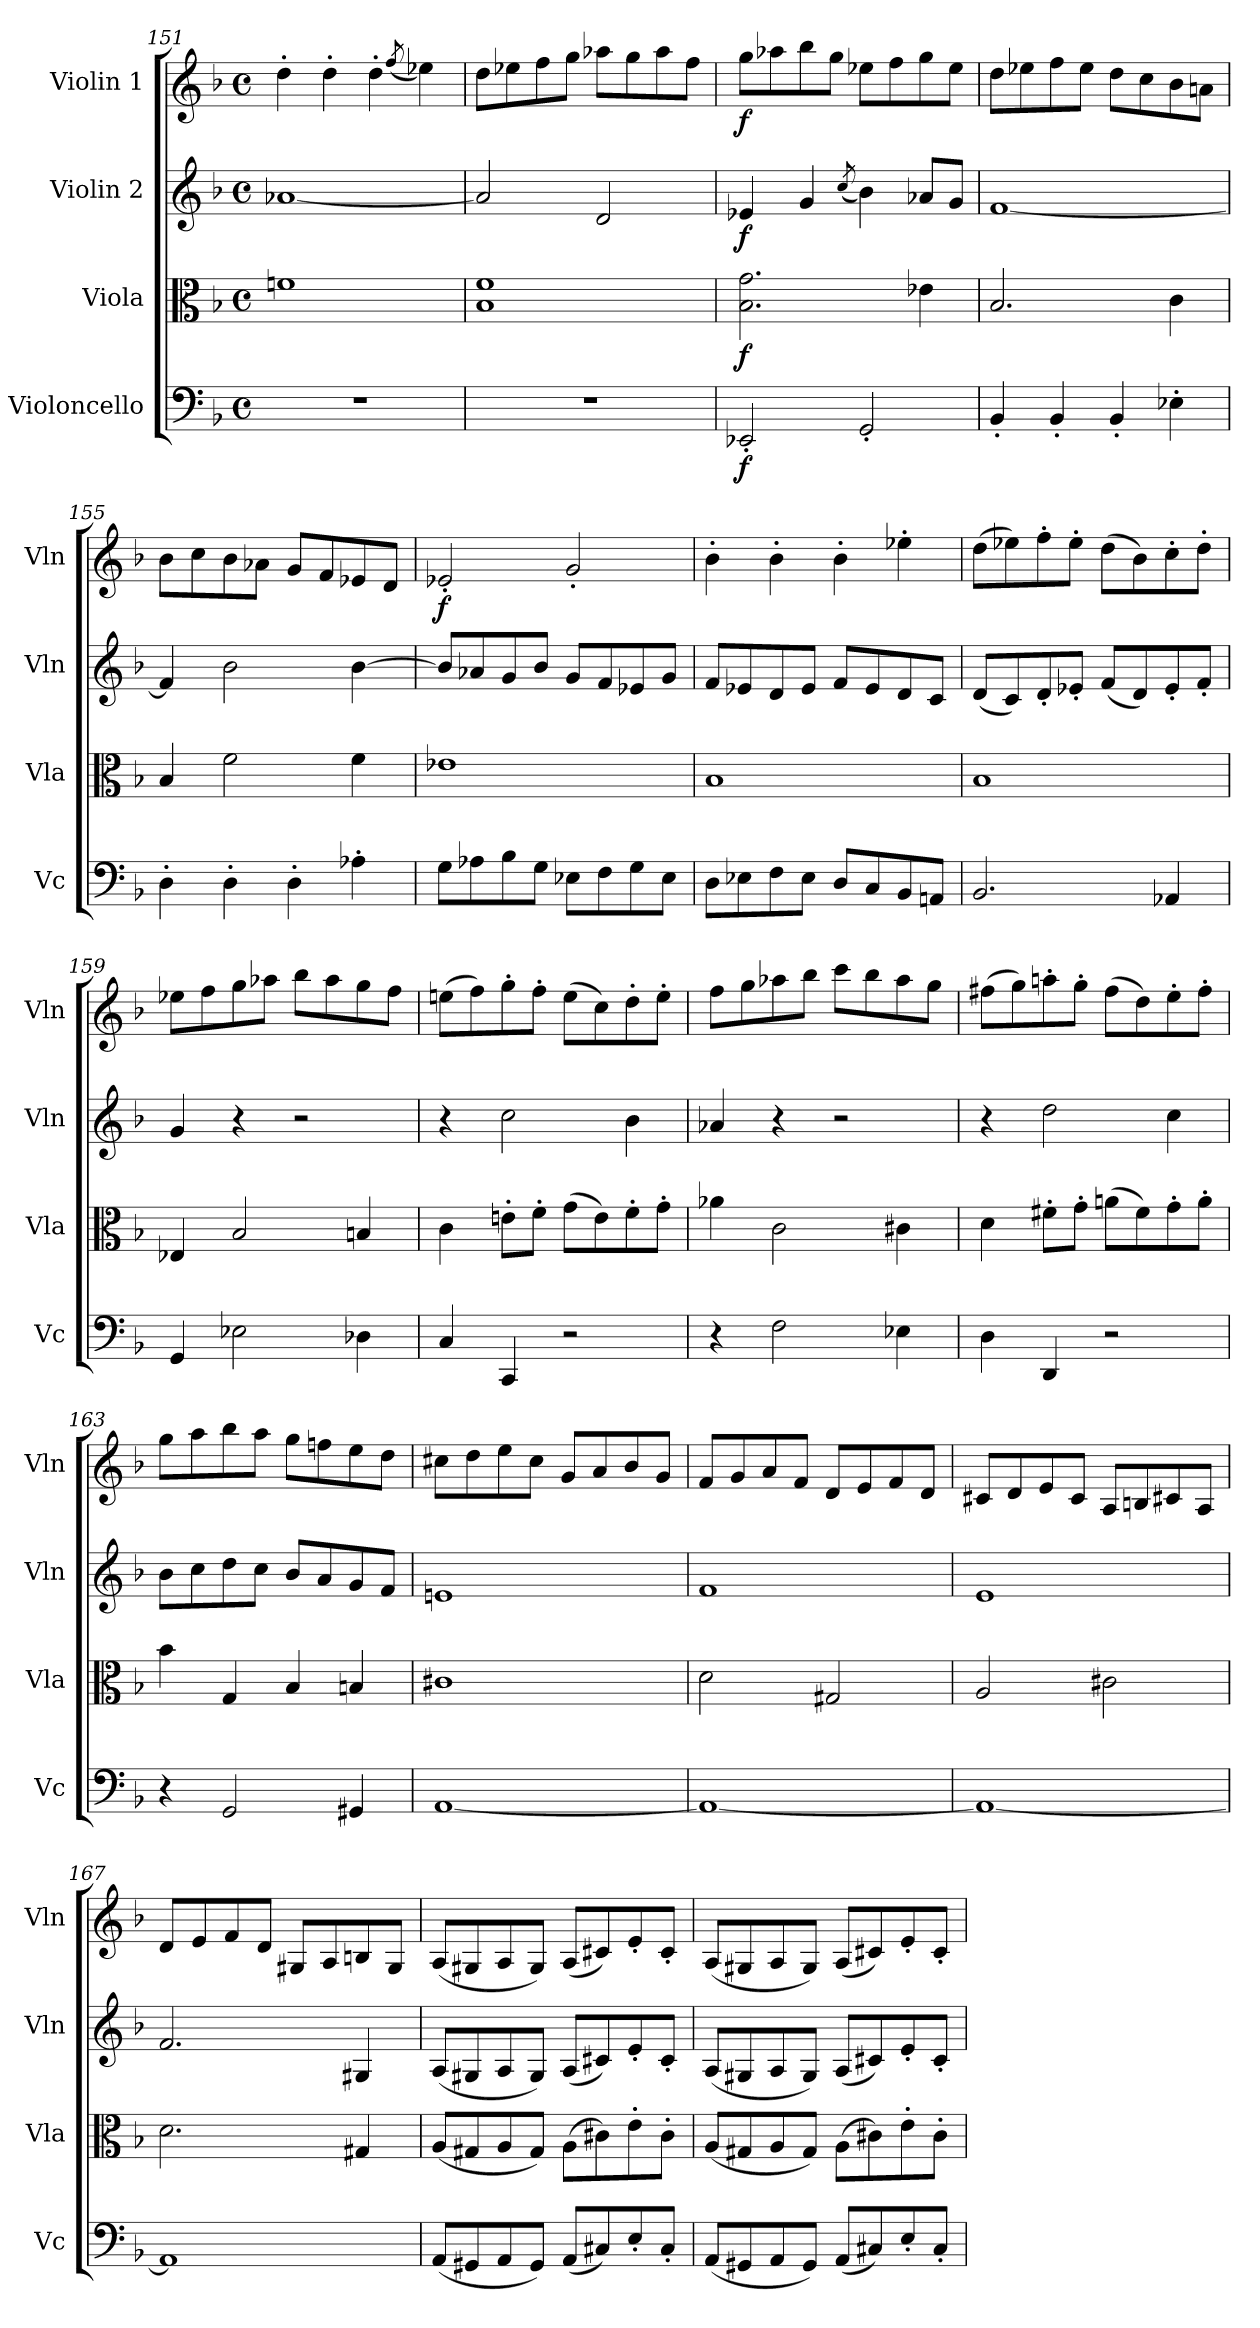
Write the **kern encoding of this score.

**kern	**dynam	**kern	**dynam	**kern	**dynam	**kern	**dynam
*part4	*part4	*part3	*part3	*part2	*part2	*part1	*part1
*staff4	*staff4	*staff3	*staff3	*staff2	*staff2	*staff1	*staff1
*I"Violoncello	*	*I"Viola	*	*I"Violin 2	*	*I"Violin 1	*
*I'Vc	*	*I'Vla	*	*I'Vln	*	*I'Vln	*
*clefF4	*	*clefC3	*	*clefG2	*	*clefG2	*
*k[b-]	*	*k[b-]	*	*k[b-]	*	*k[b-]	*
*M4/4	*	*M4/4	*	*M4/4	*	*M4/4	*
*met(c)	*	*met(c)	*	*met(c)	*	*met(c)	*
=151	=151	=151	=151	=151	=151	=151	=151
1r	.	1fn	.	[1a-X	.	4dd'\	.
.	.	.	.	.	.	4dd'\	.
.	.	.	.	.	.	4dd'\	.
.	.	.	.	.	.	(<8qff/	.
.	.	.	.	.	.	4ee-X\)	.
=152	=152	=152	=152	=152	=152	=152	=152
1r	.	1B- 1f	.	2a-/]	.	8dd\L	.
.	.	.	.	.	.	8ee-X\	.
.	.	.	.	.	.	8ff\	.
.	.	.	.	.	.	8gg\J	.
.	.	.	.	2d/	.	8aa-X\L	.
.	.	.	.	.	.	8gg\	.
.	.	.	.	.	.	8aa-\	.
.	.	.	.	.	.	8ff\J	.
=153	=153	=153	=153	=153	=153	=153	=153
!	!LO:DY:b	!	!LO:DY:b	!	!LO:DY:b	!	!LO:DY:b
2EE-X'/	f	2.B-\ 2.g\	f	4e-X/	f	8gg\L	f
.	.	.	.	.	.	8aa-X\	.
.	.	.	.	4g/	.	8bb-\	.
.	.	.	.	.	.	8gg\J	.
.	.	.	.	(<8qcc/	.	.	.
2GG'/	.	.	.	4b-\)	.	8ee-X\L	.
.	.	.	.	.	.	8ff\	.
.	.	4e-X\	.	8a-X/L	.	8gg\	.
.	.	.	.	8g/J	.	8ee-\J	.
!!LO:LB:g=z
=154	=154	=154	=154	=154	=154	=154	=154
4BB-'/	.	2.B-/	.	[1f	.	8dd\L	.
.	.	.	.	.	.	8ee-X\	.
4BB-'/	.	.	.	.	.	8ff\	.
.	.	.	.	.	.	8ee-\J	.
4BB-'/	.	.	.	.	.	8dd\L	.
.	.	.	.	.	.	8cc\	.
4E-X'\	.	4c\	.	.	.	8b-\	.
.	.	.	.	.	.	8an\J	.
=155	=155	=155	=155	=155	=155	=155	=155
4D'\	.	4B-/	.	4f/]	.	8b-\L	.
.	.	.	.	.	.	8cc\	.
4D'\	.	2f\	.	2b-\	.	8b-\	.
.	.	.	.	.	.	8a-X\J	.
4D'\	.	.	.	.	.	8g/L	.
.	.	.	.	.	.	8f/	.
4A-X'\	.	4f\	.	[4b-\	.	8e-X/	.
.	.	.	.	.	.	8d/J	.
=156	=156	=156	=156	=156	=156	=156	=156
!	!	!	!	!	!	!	!LO:DY:b
8G\L	.	1e-X	.	8b-/L]	.	2e-X'/	f
8A-X\	.	.	.	8a-X/	.	.	.
8B-\	.	.	.	8g/	.	.	.
8G\J	.	.	.	8b-/J	.	.	.
8E-X\L	.	.	.	8g/L	.	2g'/	.
8F\	.	.	.	8f/	.	.	.
8G\	.	.	.	8e-X/	.	.	.
8E-\J	.	.	.	8g/J	.	.	.
=157	=157	=157	=157	=157	=157	=157	=157
8D\L	.	1B-	.	8f/L	.	4b-'\	.
8E-X\	.	.	.	8e-X/	.	.	.
8F\	.	.	.	8d/	.	4b-'\	.
8E-\J	.	.	.	8e-/J	.	.	.
8D/L	.	.	.	8f/L	.	4b-'\	.
8C/	.	.	.	8e-/	.	.	.
8BB-/	.	.	.	8d/	.	4ee-X'\	.
8AAn/J	.	.	.	8c/J	.	.	.
=158	=158	=158	=158	=158	=158	=158	=158
2.BB-/	.	1B-	.	(<8d/L	.	(>8dd\L	.
.	.	.	.	8c/)	.	8ee-X\)	.
.	.	.	.	8d'/	.	8ff'\	.
.	.	.	.	8e-X'/J	.	8ee-'\J	.
.	.	.	.	(<8f/L	.	(>8dd\L	.
.	.	.	.	8d/)	.	8b-\)	.
4AA-X/	.	.	.	8e-'/	.	8cc'\	.
.	.	.	.	8f'/J	.	8dd'\J	.
!!LO:LB:g=z
=159	=159	=159	=159	=159	=159	=159	=159
4GG/	.	4E-X/	.	4g/	.	8ee-X\L	.
.	.	.	.	.	.	8ff\	.
2E-X\	.	2B-/	.	4r	.	8gg\	.
.	.	.	.	.	.	8aa-X\J	.
.	.	.	.	2r	.	8bb-\L	.
.	.	.	.	.	.	8aa-\	.
4D-X\	.	4Bn/	.	.	.	8gg\	.
.	.	.	.	.	.	8ff\J	.
=160	=160	=160	=160	=160	=160	=160	=160
4C/	.	4c\	.	4r	.	(>8een\L	.
.	.	.	.	.	.	8ff\)	.
4CC/	.	8en'\L	.	2cc\	.	8gg'\	.
.	.	8f'\J	.	.	.	8ff'\J	.
2r	.	(>8g\L	.	.	.	(>8ee\L	.
.	.	8e\)	.	.	.	8cc\)	.
.	.	8f'\	.	4b-\	.	8dd'\	.
.	.	8g'\J	.	.	.	8ee'\J	.
=161	=161	=161	=161	=161	=161	=161	=161
4r	.	4a-X\	.	4a-X/	.	8ff\L	.
.	.	.	.	.	.	8gg\	.
2F\	.	2c\	.	4r	.	8aa-X\	.
.	.	.	.	.	.	8bb-\J	.
.	.	.	.	2r	.	8ccc\L	.
.	.	.	.	.	.	8bb-\	.
4E-X\	.	4c#X\	.	.	.	8aa-\	.
.	.	.	.	.	.	8gg\J	.
=162	=162	=162	=162	=162	=162	=162	=162
4D\	.	4d\	.	4r	.	(>8ff#X\L	.
.	.	.	.	.	.	8gg\)	.
4DD/	.	8f#X'\L	.	2dd\	.	8aan'\	.
.	.	8g'\J	.	.	.	8gg'\J	.
2r	.	(>8an\L	.	.	.	(>8ff#\L	.
.	.	8f#\)	.	.	.	8dd\)	.
.	.	8g'\	.	4cc\	.	8ee'\	.
.	.	8a'\J	.	.	.	8ff#'\J	.
=163	=163	=163	=163	=163	=163	=163	=163
4r	.	4b-\	.	8b-\L	.	8gg\L	.
.	.	.	.	8cc\	.	8aa\	.
2GG/	.	4G/	.	8dd\	.	8bb-\	.
.	.	.	.	8cc\J	.	8aa\J	.
.	.	4B-/	.	8b-/L	.	8gg\L	.
.	.	.	.	8a/	.	8ffn\	.
4GG#X/	.	4Bn/	.	8g/	.	8ee\	.
.	.	.	.	8f/J	.	8dd\J	.
!!LO:PB:g=z
=164	=164	=164	=164	=164	=164	=164	=164
[1AA	.	1c#X	.	1en	.	8cc#X\L	.
.	.	.	.	.	.	8dd\	.
.	.	.	.	.	.	8ee\	.
.	.	.	.	.	.	8cc#\J	.
.	.	.	.	.	.	8g/L	.
.	.	.	.	.	.	8a/	.
.	.	.	.	.	.	8b-/	.
.	.	.	.	.	.	8g/J	.
=165	=165	=165	=165	=165	=165	=165	=165
1AA_	.	2d\	.	1f	.	8f/L	.
.	.	.	.	.	.	8g/	.
.	.	.	.	.	.	8a/	.
.	.	.	.	.	.	8f/J	.
.	.	2G#X/	.	.	.	8d/L	.
.	.	.	.	.	.	8e/	.
.	.	.	.	.	.	8f/	.
.	.	.	.	.	.	8d/J	.
=166	=166	=166	=166	=166	=166	=166	=166
1AA_	.	2A/	.	1e	.	8c#X/L	.
.	.	.	.	.	.	8d/	.
.	.	.	.	.	.	8e/	.
.	.	.	.	.	.	8c#/J	.
.	.	2c#X\	.	.	.	8A/L	.
.	.	.	.	.	.	8Bn/	.
.	.	.	.	.	.	8c#X/	.
.	.	.	.	.	.	8A/J	.
=167	=167	=167	=167	=167	=167	=167	=167
1AA]	.	2.d\	.	2.f/	.	8d/L	.
.	.	.	.	.	.	8e/	.
.	.	.	.	.	.	8f/	.
.	.	.	.	.	.	8d/J	.
.	.	.	.	.	.	8G#X/L	.
.	.	.	.	.	.	8A/	.
.	.	4G#X/	.	4G#X/	.	8Bn/	.
.	.	.	.	.	.	8G#/J	.
=168	=168	=168	=168	=168	=168	=168	=168
(<8AA/L	.	(<8A/L	.	(<8A/L	.	(<8A/L	.
8GG#X/	.	8G#X/	.	8G#X/	.	8G#X/	.
8AA/	.	8A/	.	8A/	.	8A/	.
8GG#/J)	.	8G#/J)	.	8G#/J)	.	8G#/J)	.
(<8AA/L	.	(>8A\L	.	(<8A/L	.	(<8A/L	.
8C#X/)	.	8c#X\)	.	8c#X/)	.	8c#X/)	.
8E'/	.	8e'\	.	8e'/	.	8e'/	.
8C#'/J	.	8c#'\J	.	8c#'/J	.	8c#'/J	.
!!LO:LB:g=z
=169	=169	=169	=169	=169	=169	=169	=169
(<8AA/L	.	(<8A/L	.	(<8A/L	.	(<8A/L	.
8GG#X/	.	8G#X/	.	8G#X/	.	8G#X/	.
8AA/	.	8A/	.	8A/	.	8A/	.
8GG#/J)	.	8G#/J)	.	8G#/J)	.	8G#/J)	.
(<8AA/L	.	(>8A\L	.	(<8A/L	.	(<8A/L	.
8C#X/)	.	8c#X\)	.	8c#X/)	.	8c#X/)	.
8E'/	.	8e'\	.	8e'/	.	8e'/	.
8C#'/J	.	8c#'\J	.	8c#'/J	.	8c#'/J	.
=	=	=	=	=	=	=	=
*-	*-	*-	*-	*-	*-	*-	*-
